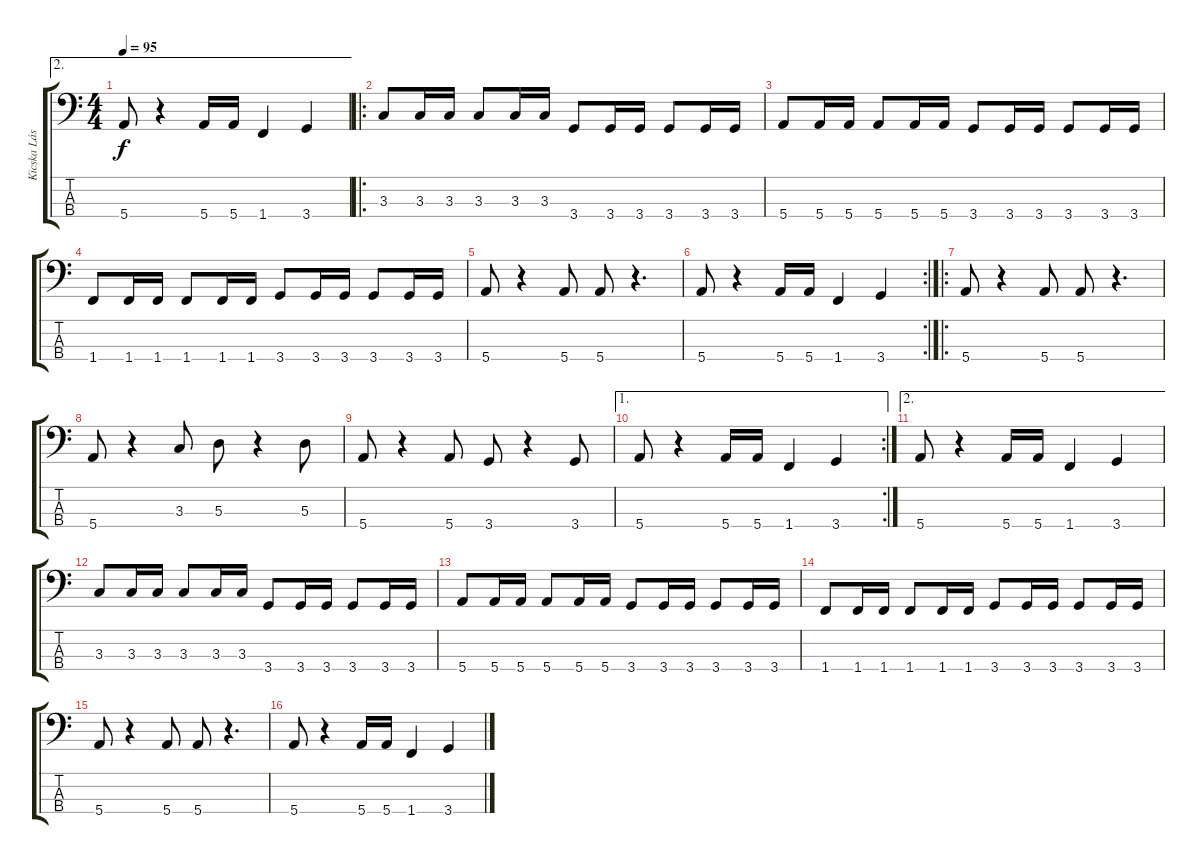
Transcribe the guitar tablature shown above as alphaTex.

\track ("Kicska László" "Kicska Lás") {instrument electricbassfinger}
\staff {score tabs}
\tuning (G2 D2 A1 E1) {hide}
\ae 2
\ts (4 4)
\tempo 95
\clef f4
\ks c
5.4.8{dy f} r.4 5.4.16 5.4.16 1.4.4 3.4.4 |
\ro
3.3.8 3.3.16 3.3.16 3.3.8 3.3.16 3.3.16 3.4.8 3.4.16 3.4.16 3.4.8 3.4.16 3.4.16 |
5.4.8 5.4.16 5.4.16 5.4.8 5.4.16 5.4.16 3.4.8 3.4.16 3.4.16 3.4.8 3.4.16 3.4.16 |
1.4.8 1.4.16 1.4.16 1.4.8 1.4.16 1.4.16 3.4.8 3.4.16 3.4.16 3.4.8 3.4.16 3.4.16 |
5.4.8 r.4 5.4.8 5.4.8 r.4{d} |
\rc 2
5.4.8 r.4 5.4.16 5.4.16 1.4.4 3.4.4 |
\ro
5.4.8 r.4 5.4.8 5.4.8 r.4{d} |
5.4.8 r.4 3.3.8 5.3.8 r.4 5.3.8 |
5.4.8 r.4 5.4.8 3.4.8 r.4 3.4.8 |
\ae 1
\rc 2
5.4.8 r.4 5.4.16 5.4.16 1.4.4 3.4.4 |
\ae 2
5.4.8 r.4 5.4.16 5.4.16 1.4.4 3.4.4 |
3.3.8 3.3.16 3.3.16 3.3.8 3.3.16 3.3.16 3.4.8 3.4.16 3.4.16 3.4.8 3.4.16 3.4.16 |
5.4.8 5.4.16 5.4.16 5.4.8 5.4.16 5.4.16 3.4.8 3.4.16 3.4.16 3.4.8 3.4.16 3.4.16 |
1.4.8 1.4.16 1.4.16 1.4.8 1.4.16 1.4.16 3.4.8 3.4.16 3.4.16 3.4.8 3.4.16 3.4.16 |
5.4.8 r.4 5.4.8 5.4.8 r.4{d} |
5.4.8 r.4 5.4.16 5.4.16 1.4.4 3.4.4
